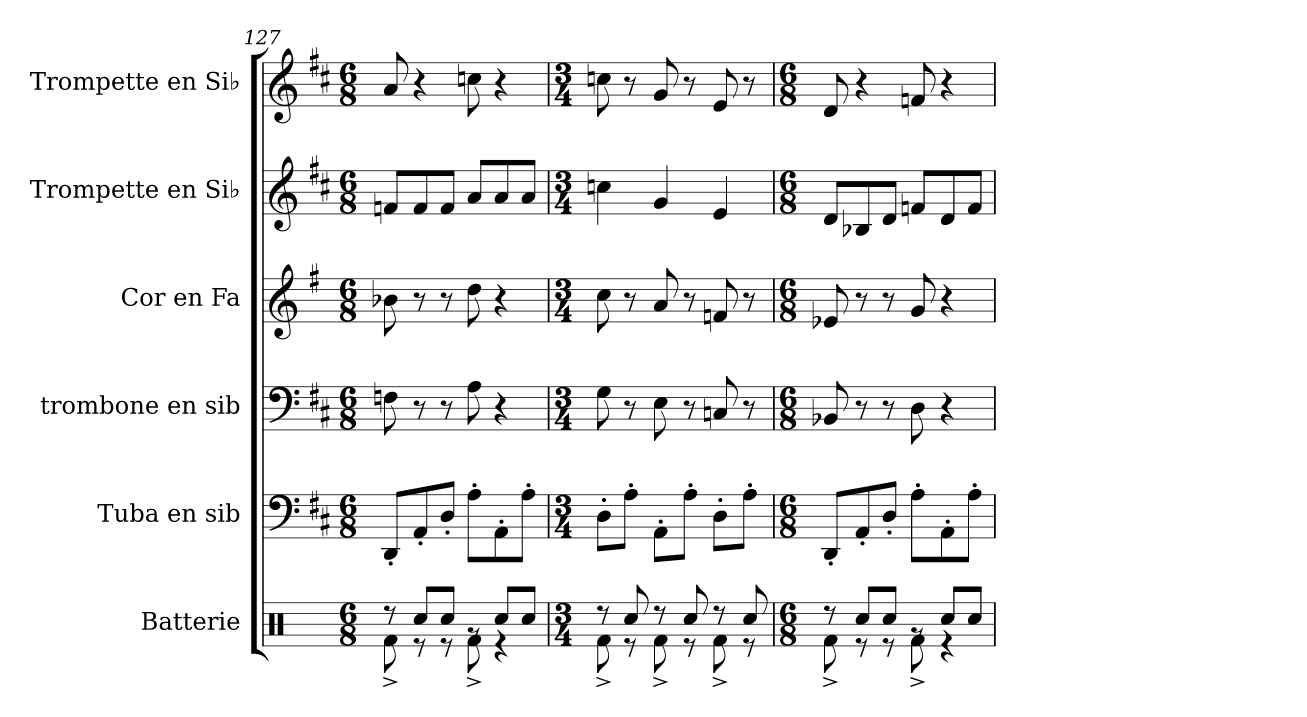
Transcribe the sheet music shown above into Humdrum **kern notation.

**kern	**kern	**kern	**kern	**kern	**kern
*part6	*part5	*part4	*part3	*part2	*part1
*staff6	*staff5	*staff4	*staff3	*staff2	*staff1
*I"Batterie	*I"Tuba en sib	*I"trombone en sib	*I"Cor en Fa	*I"Trompette en Si♭	*I"Trompette en Si♭
*I'Batt.	*I'Tub. sib	*I'Trb. sib	*I'Cor Fa	*I'Tromp. Si♭	*I'Tromp. Si♭
!!LO:LB:g=z
*clefX	*clefF4	*clefF4	*clefG2	*clefG2	*clefG2
*	*ITrd1c2	*ITrd1c2	*ITrd4c7	*ITrd1c2	*ITrd1c2
*k[]	*k[]	*k[]	*k[]	*k[]	*k[]
*M6/8	*M6/8	*M6/8	*M6/8	*M6/8	*M6/8
=127	=127	=127	=127	=127	=127
*^	*	*	*	*	*
8r	8Rf^\	8CC'/L	8E-X\	8e-X\	8e-X/L	8g/
8Rcc/L	8r	8GG'/	8r	8r	8e-/	4r
8Rcc/J	8r	8C'/J	8r	8r	8e-/J	.
8rg	8Rf^\	8G'\L	8G\	8g\	8g/L	8b-X\
8Rcc/L	4r	8GG'\	4r	4r	8g/	4r
8Rcc/J	.	8G'\J	.	.	8g/J	.
=128	=128	=128	=128	=128	=128	=128
*M3/4	*	*M3/4	*M3/4	*M3/4	*M3/4	*M3/4
8r	8Rf^\	8C'\L	8F\	8f\	4b-X\	8b-X\
8Rcc/	8r	8G'\J	8r	8r	.	8r
8r	8Rf^\	8GG'\L	8D\	8d/	4f/	8f/
8Rcc/	8r	8G'\J	8r	8r	.	8r
8r	8Rf^\	8C'\L	8BB-X/	8B-X/	4d/	8d/
8Rcc/	8r	8G'\J	8r	8r	.	8r
=129	=129	=129	=129	=129	=129	=129
*M6/8	*	*M6/8	*M6/8	*M6/8	*M6/8	*M6/8
8r	8Rf^\	8CC'/L	8AA-X/	8A-X/	8c/L	8c/
8Rcc/L	8r	8GG'/	8r	8r	8A-X/	4r
8Rcc/J	8r	8C'/J	8r	8r	8c/J	.
8rg	8Rf^\	8G'\L	8C\	8c/	8e-X/L	8e-X/
8Rcc/L	4r	8GG'\	4r	4r	8c/	4r
8Rcc/J	.	8G'\J	.	.	8e-/J	.
*v	*v	*	*	*	*	*
=	=	=	=	=	=
*-	*-	*-	*-	*-	*-
